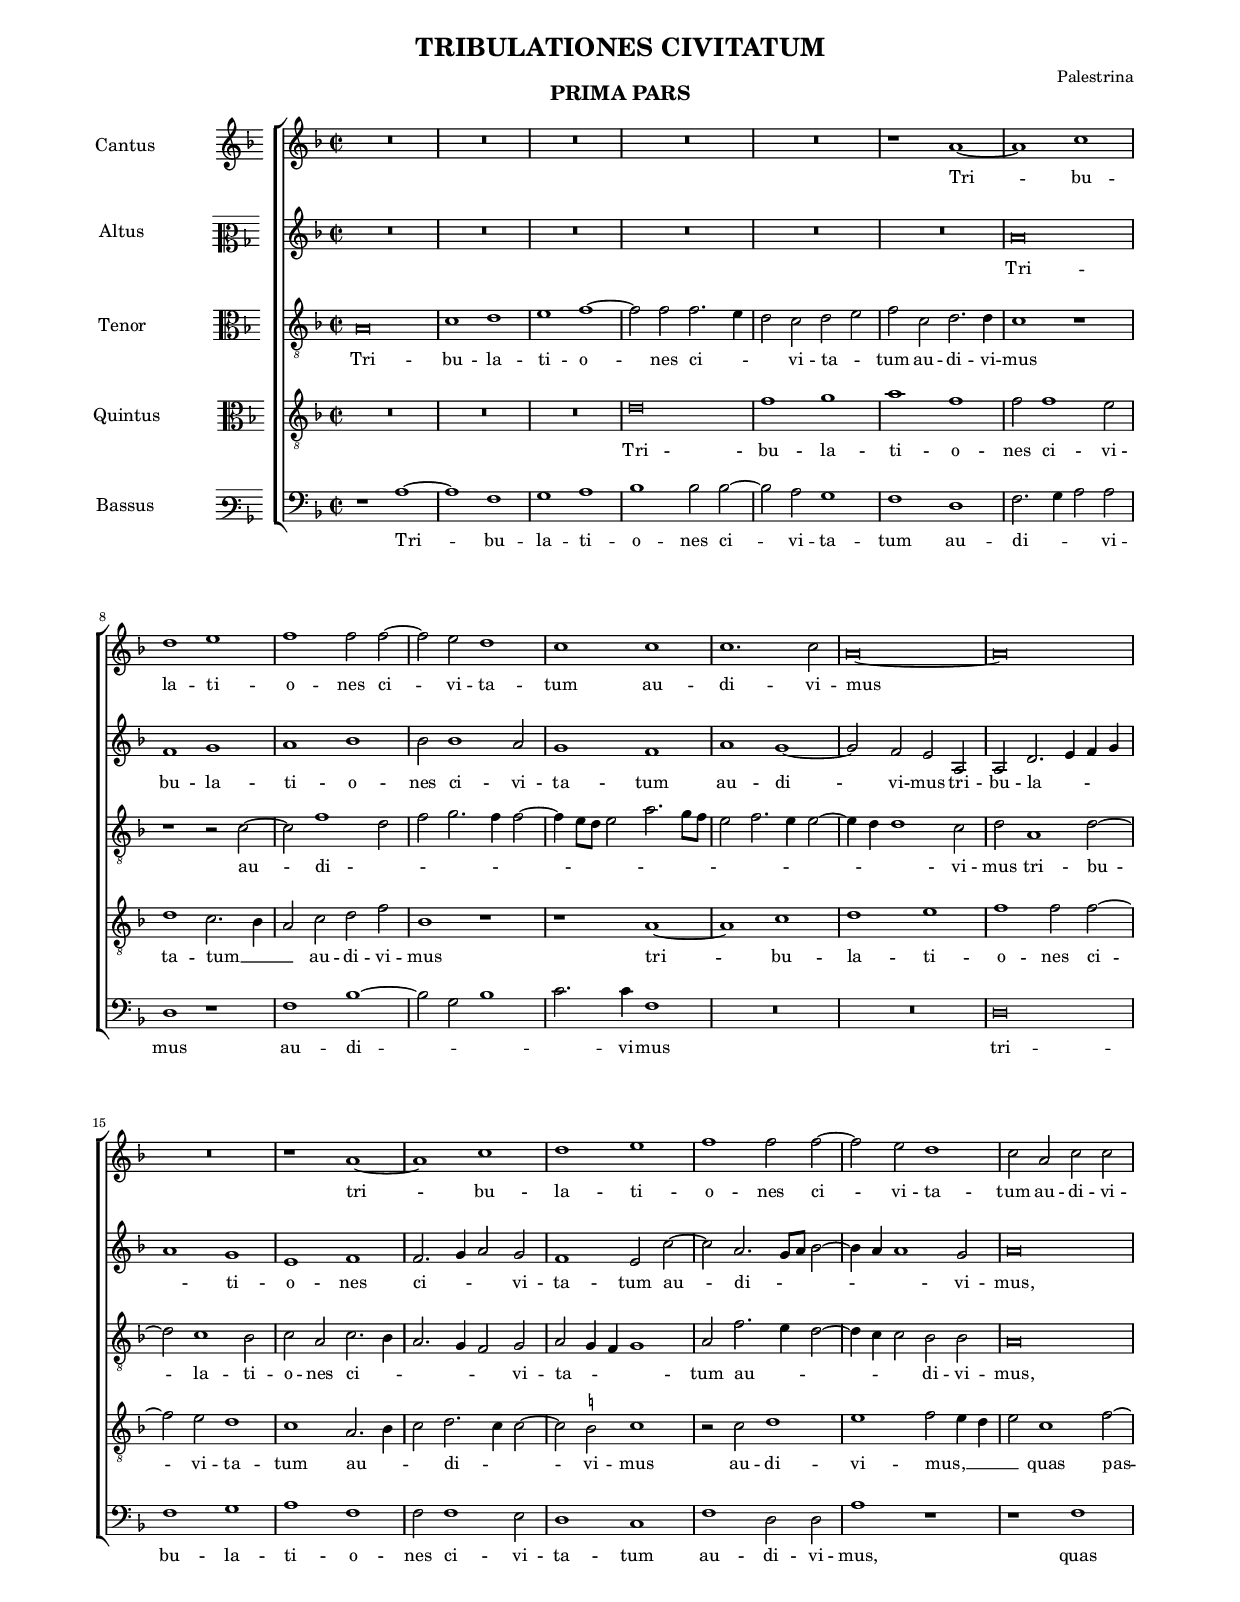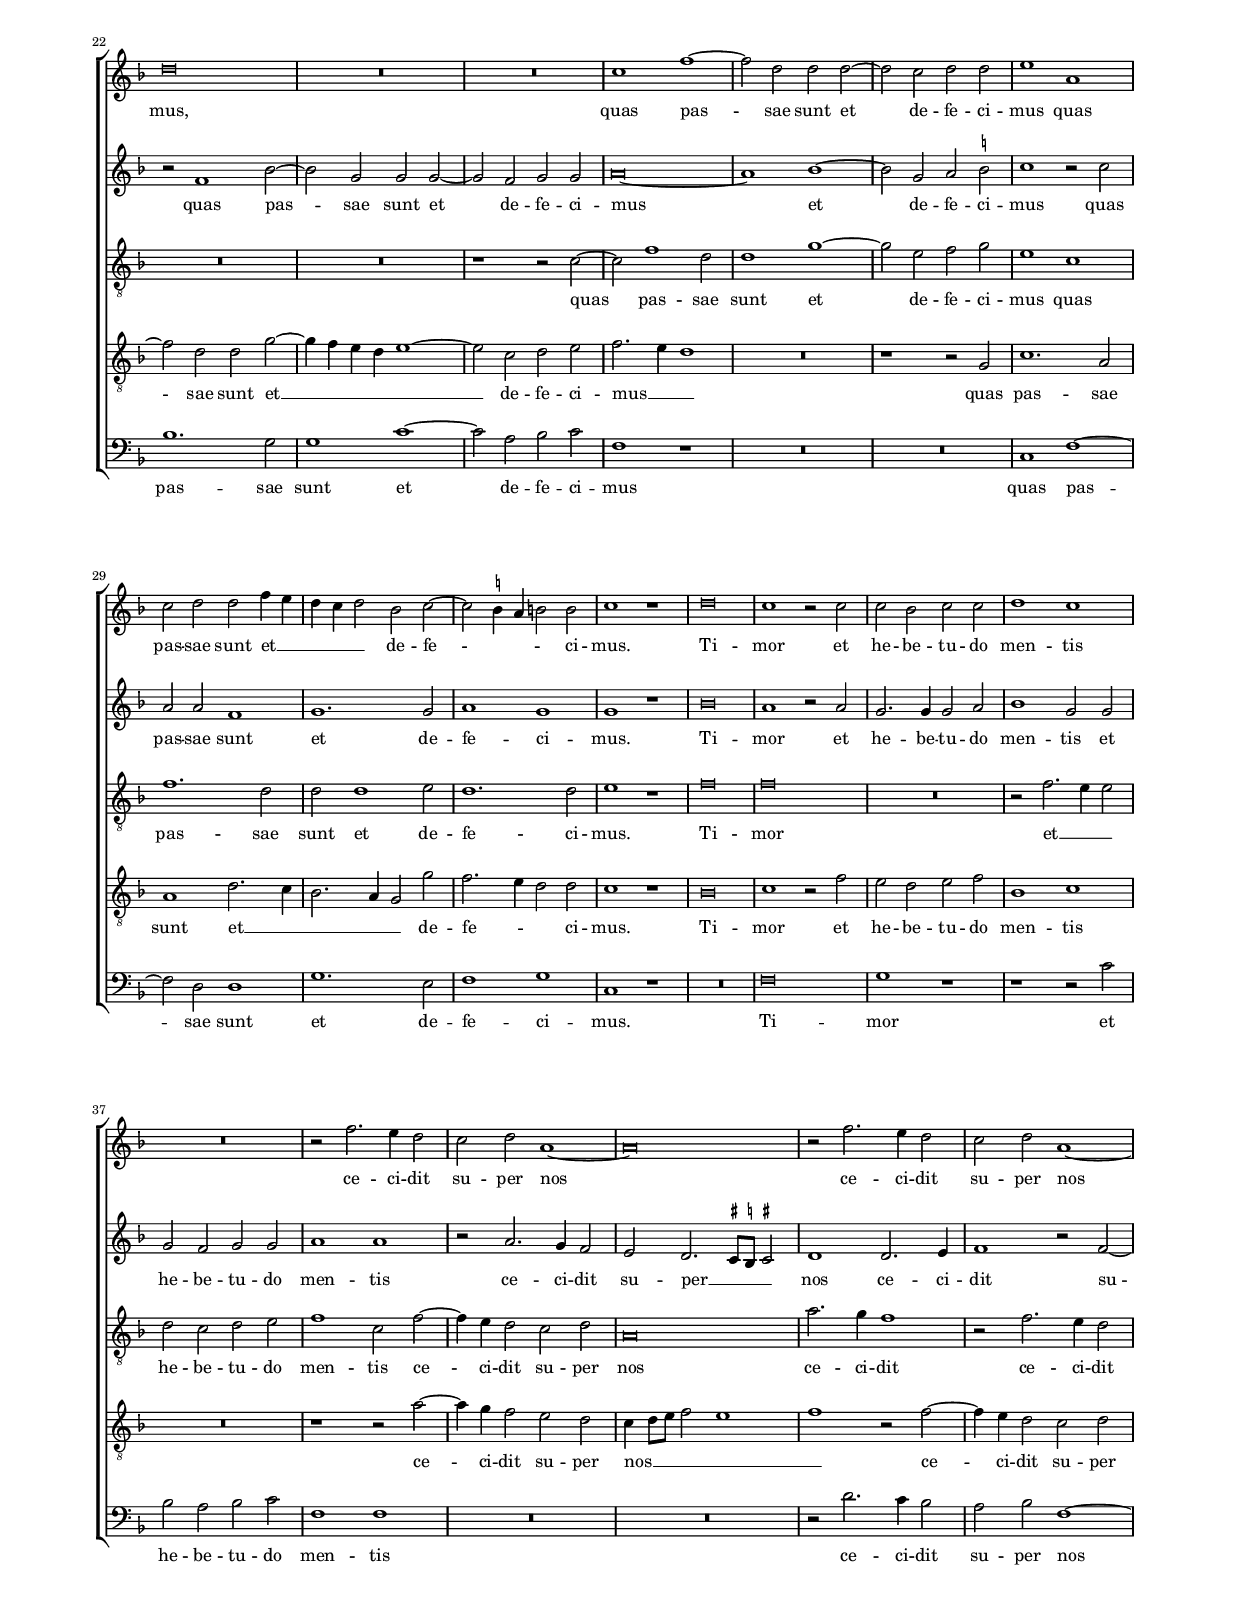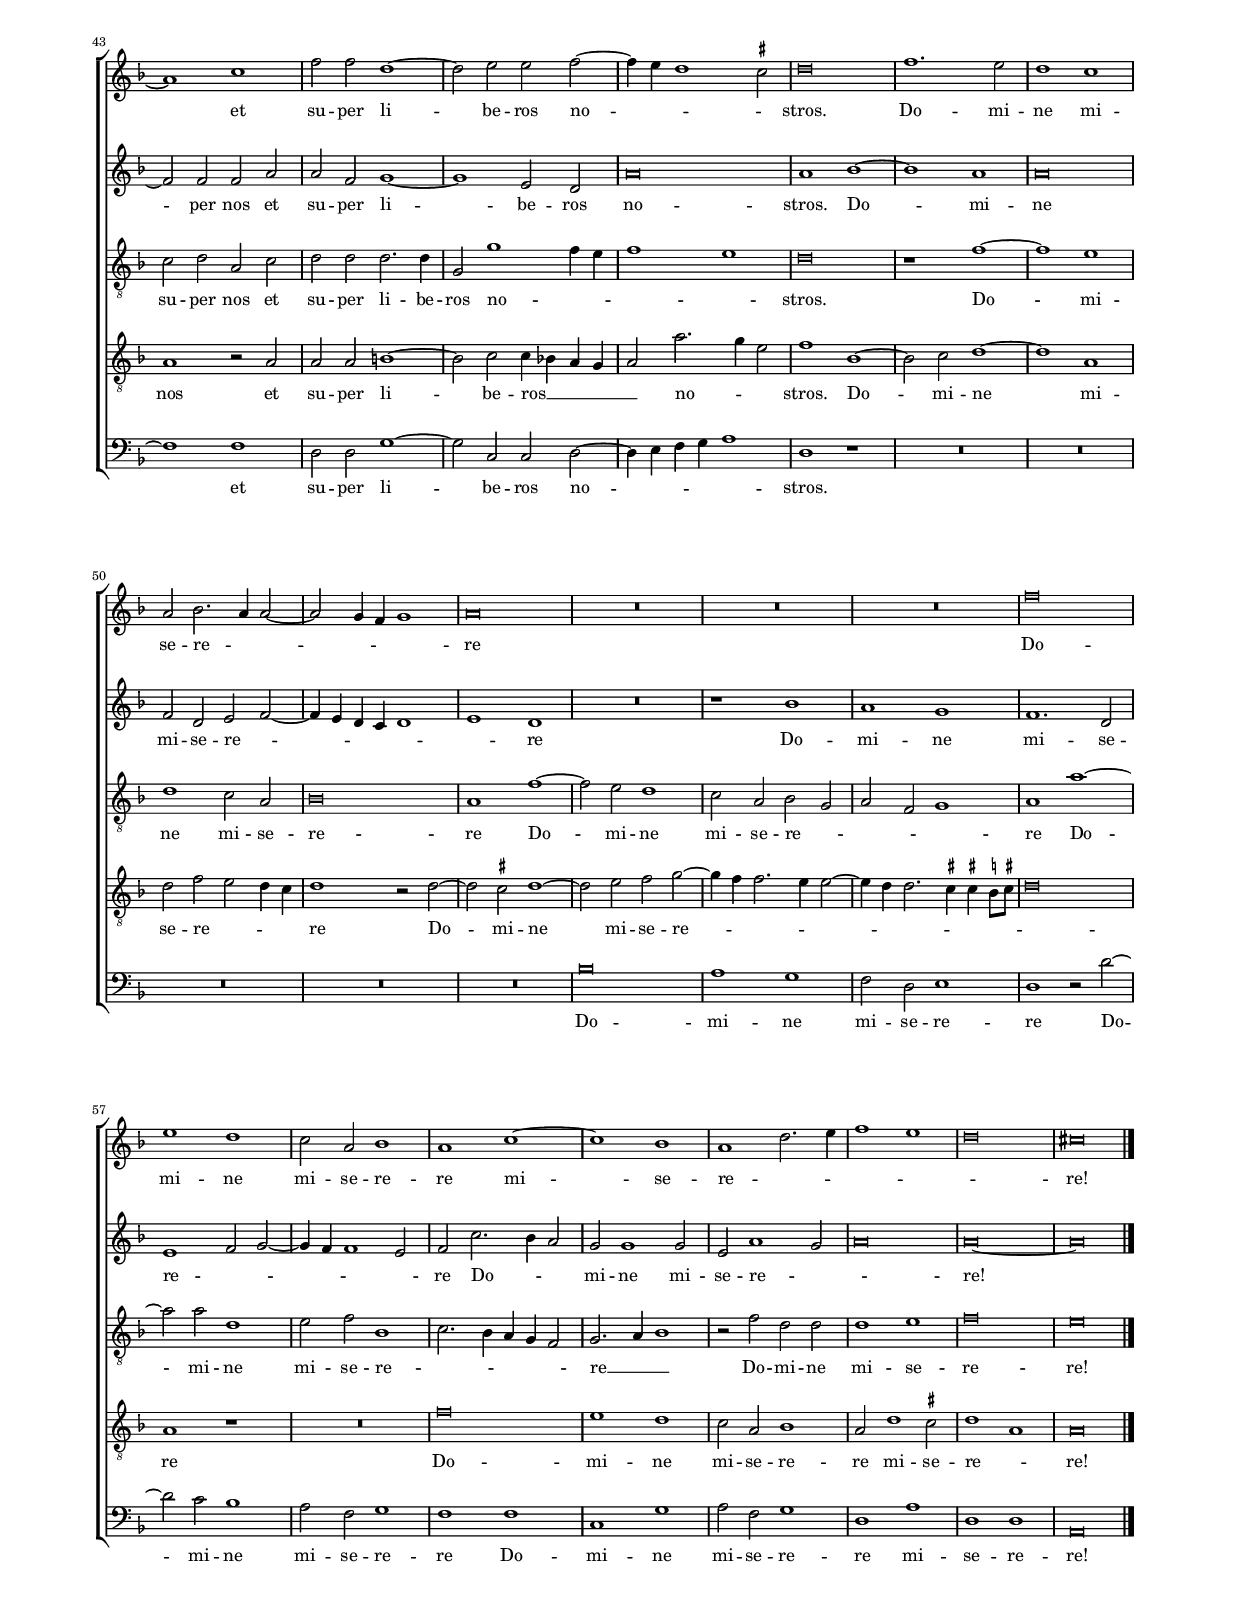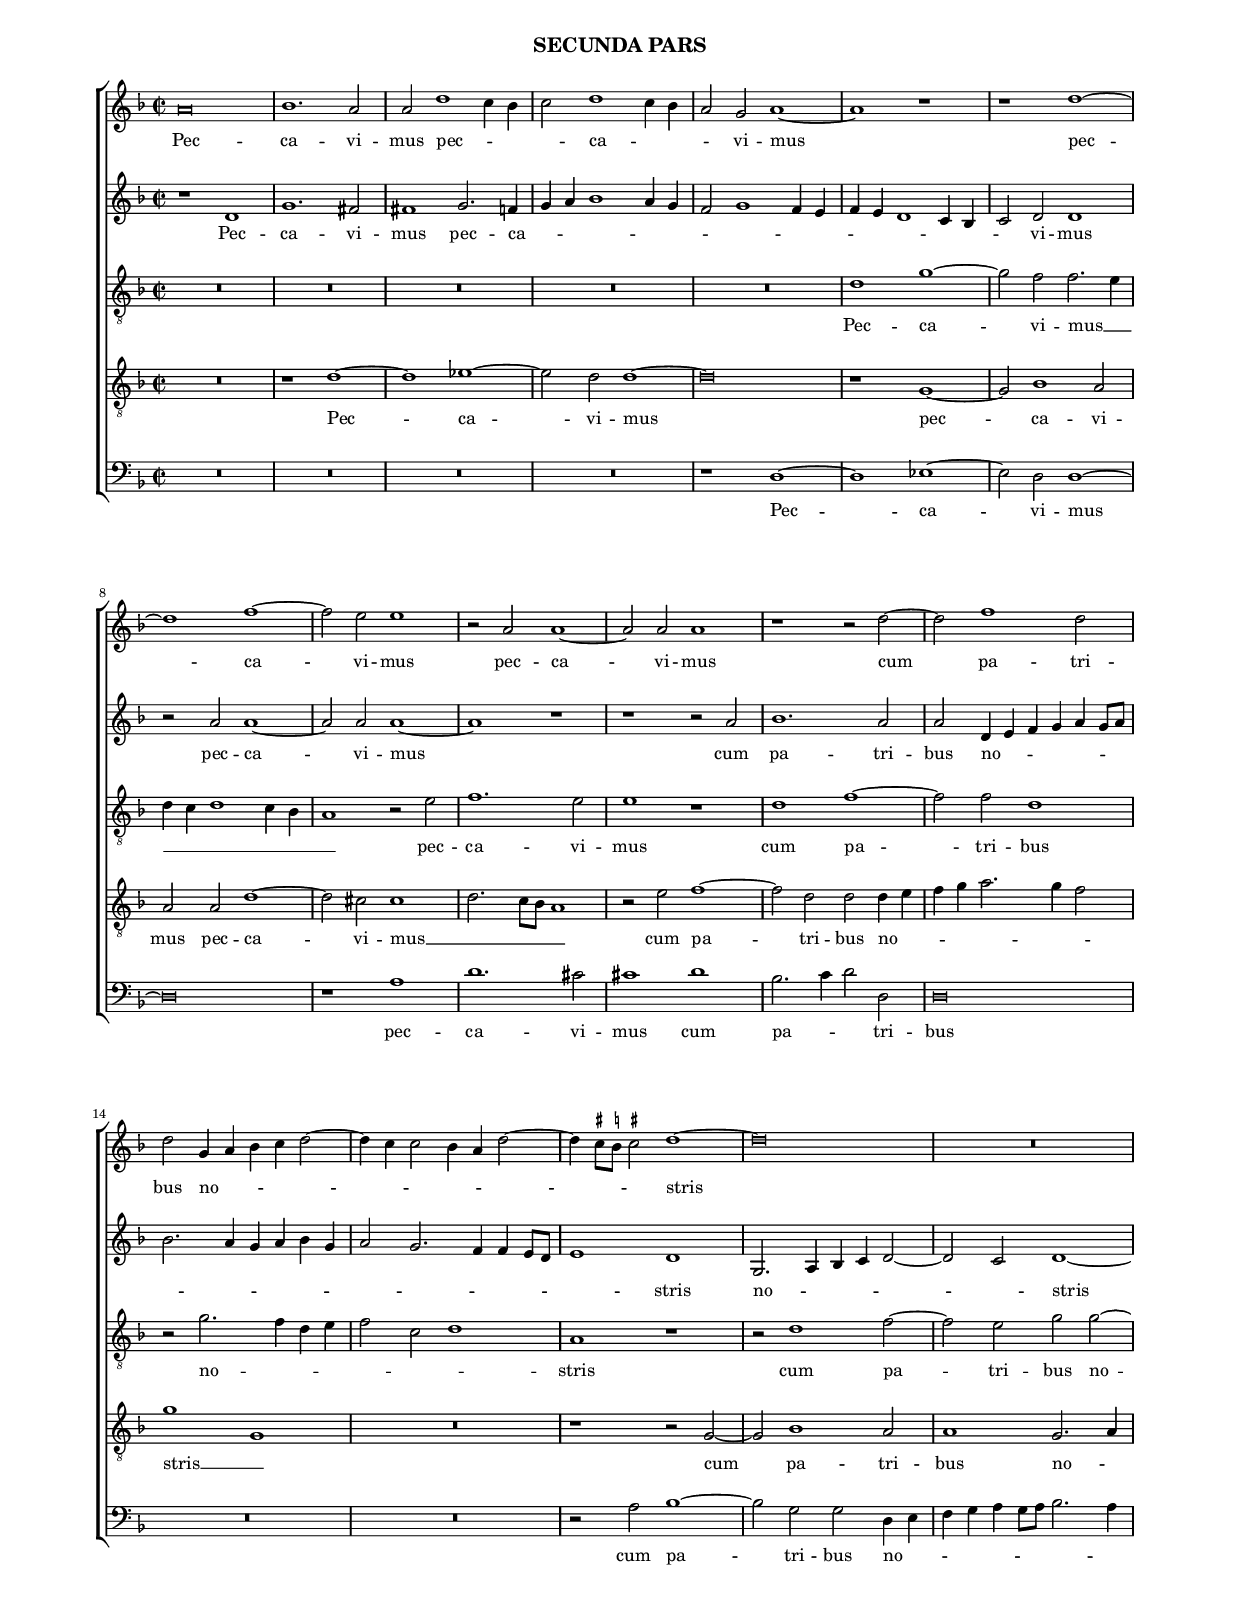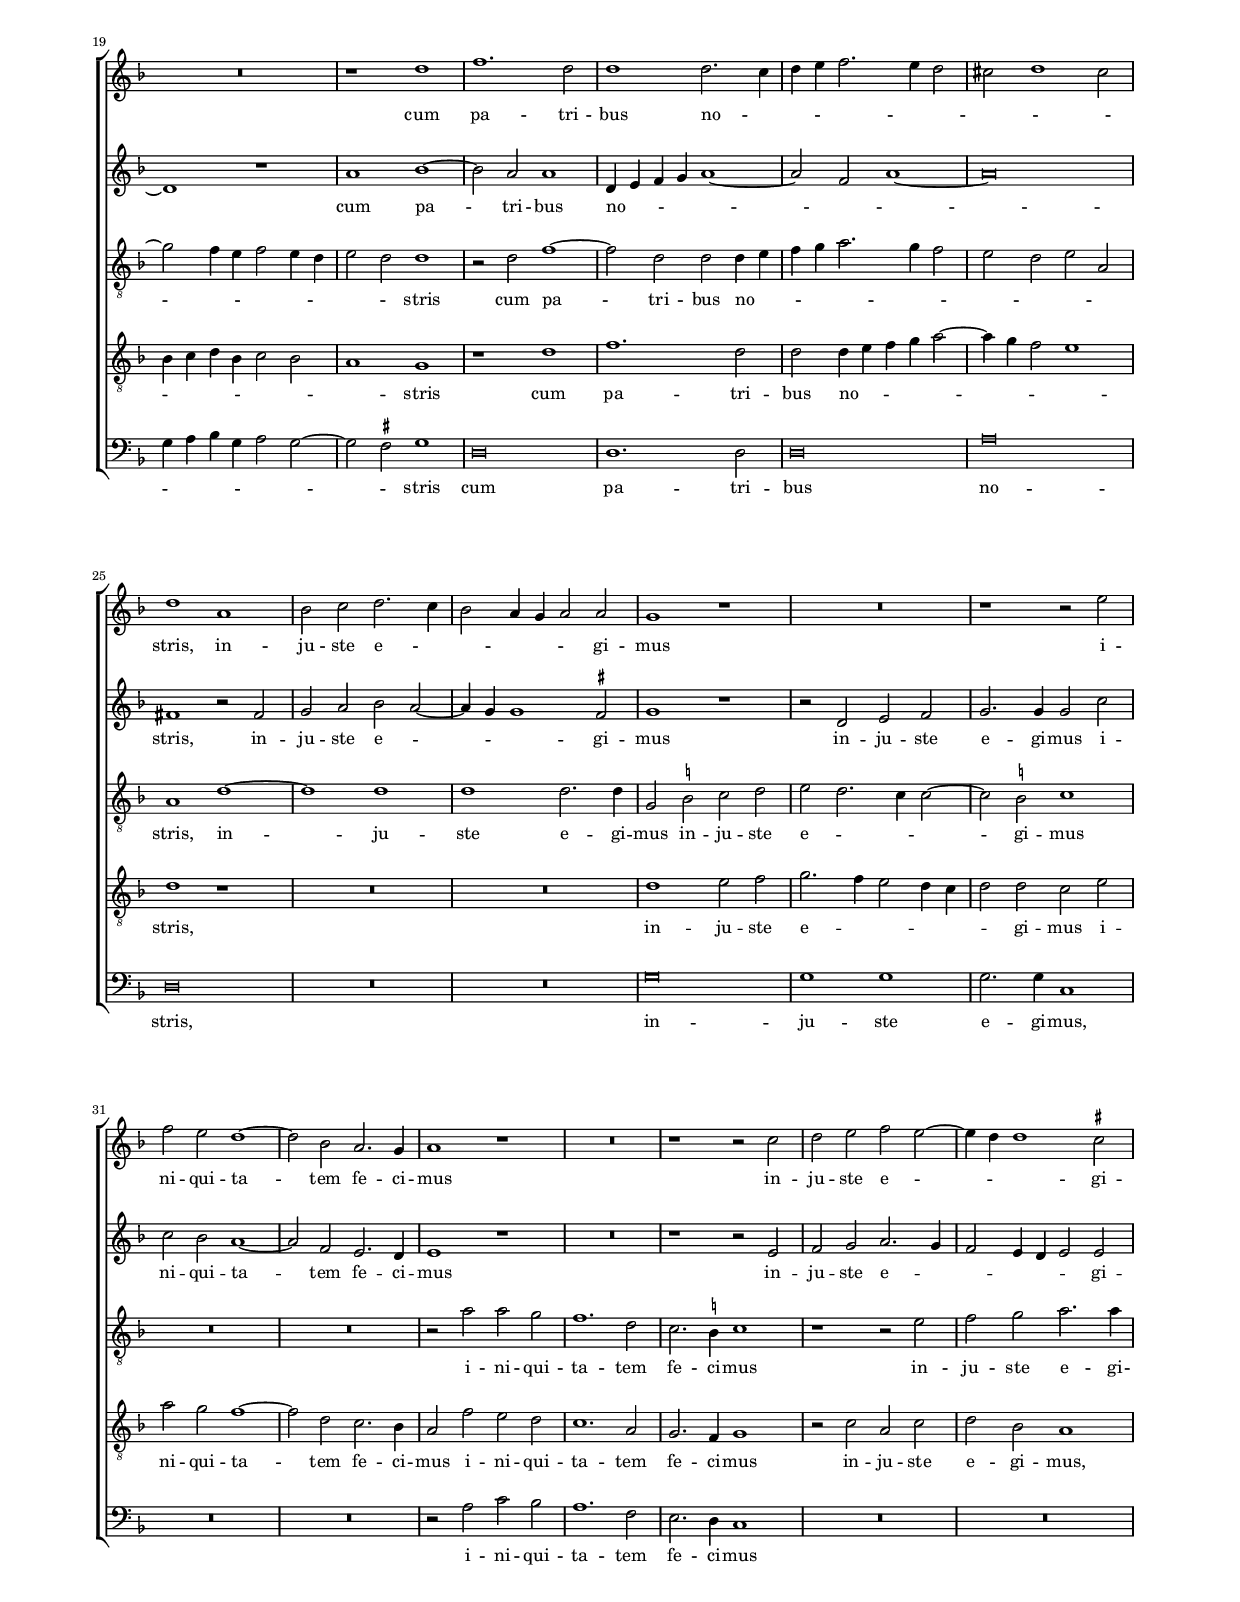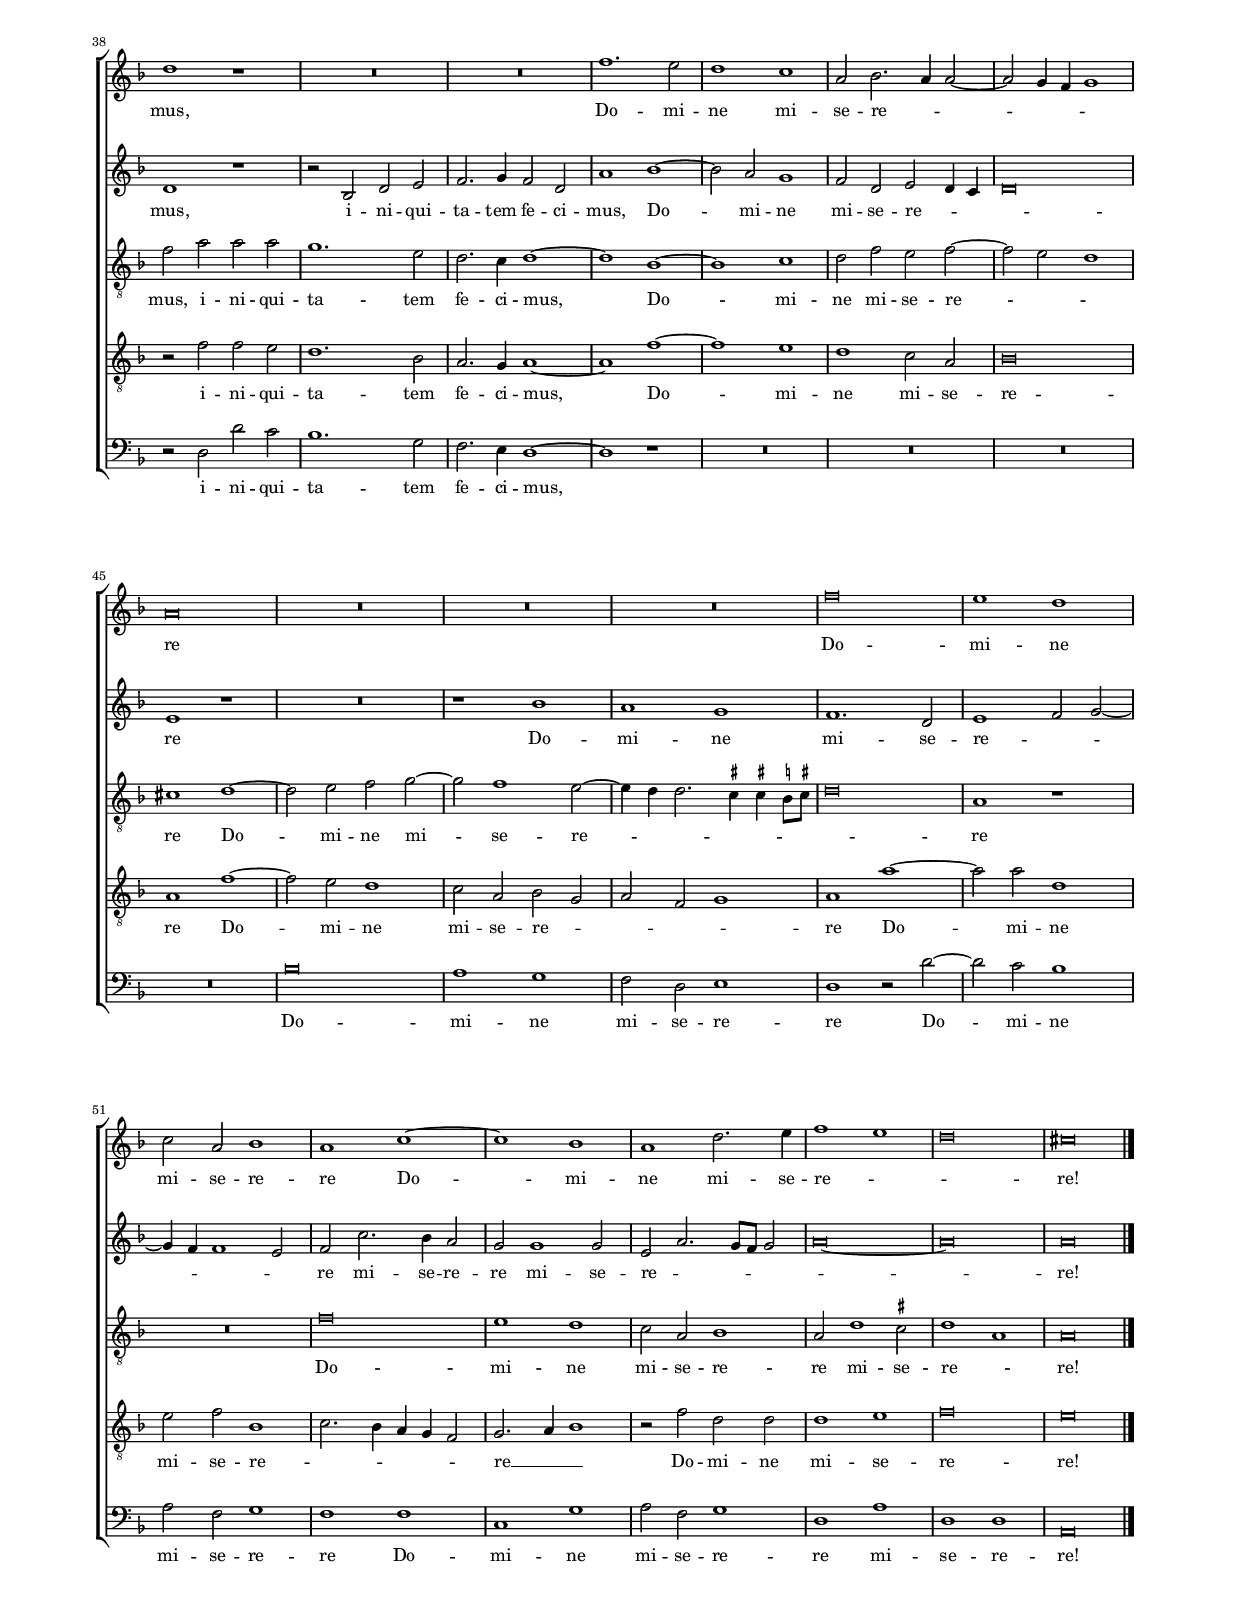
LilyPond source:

\header
{
  title="TRIBULATIONES CIVITATUM"
  composer="Palestrina"
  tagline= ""
}

\version "2.14.0"
\include "deutsch.ly"
#(set-global-staff-size 14)
#(ly:set-option 'point-and-click #f)

	
global = {
	\key f \major
	\time 2/2 \set Score.measureLength = #(ly:make-moment 2 1)
	\skip 1*128 \bar "|." \pageBreak
	}

	ficta = { \once \set suggestAccidentals = ##t }
	
	forget = #(define-music-function (parser location music) (ly:music?) #{
		#(set-accidental-style 'forget)
		$music
		#(set-accidental-style 'default)
		#})


\paper
	{
	top-margin = 1.8 \cm
	bottom-margin = 1.8 \cm
	left-margin = 1.8 \cm
	line-width = 17.4 \cm
	ragged-bottom = ##f
	ragged-last-bottom = ##f
	print-page-number = ##f
	system-system-spacing = #'((basic-distance . 18) (minimum-distance . 14) (padding . 8) (strechability . 50))
	scoreTitleMarkup = \markup { \fill-line  { \null \fontsize #2 \bold \fromproperty #'header:piece \fromproperty #'header:opus } }
	systems-per-page = 3
%	min-systems-per-page = 3
	}


incipitcantus = \markup { \score {
	{
	\set Staff.instrumentName = \markup { \fontsize #1 "Cantus" }
	\key f \major
	\clef violin
	s4 \bar ""
	}
	\layout  {
	raggedright = ##t
	line-width = 3\cm
	\context { \Staff \remove Time_signature_engraver }
	}} \hspace #1 }
      
      
incipitaltus = \markup { \score {
	{
	\set Staff.instrumentName = \markup { \fontsize #1 "Altus" }
	\key f \major
	\clef mezzosoprano
	s4 \bar ""
	}
	\layout  {
	raggedright = ##t
	line-width = 3\cm
	\context { \Staff \remove Time_signature_engraver }
	}} \hspace #1 }


incipittenor = \markup { \score {
	{
	\set Staff.instrumentName = \markup { \fontsize #1 "Tenor" }
	\key f \major
	\clef alto
	s4 \bar ""
	}
	\layout  {
	raggedright = ##t
	line-width = 3\cm
	\context { \Staff \remove Time_signature_engraver }
	}} \hspace #1 }
      
      
incipitquintus = \markup { \score {
	{
	\set Staff.instrumentName = \markup { \fontsize #1 "Quintus" }
	\key f \major
	\clef alto
	s4 \bar ""
	}
	\layout  {
	raggedright = ##t
	line-width = 3\cm
	\context { \Staff \remove Time_signature_engraver }
	}} \hspace #1 }
      
      
incipitbassus = \markup { \score {
	{
	\set Staff.instrumentName = \markup { \fontsize #1 "Bassus" }
	\key f \major
	\clef varbaritone
	s4 \bar ""
	}
	\layout  {
	raggedright = ##t
	line-width = 3\cm
	\context { \Staff \remove Time_signature_engraver }
	}} \hspace #1 }


cantus =  \relative c''
	{
	R\breve
	R\breve
	R\breve
	R\breve
%5
	R\breve
	r1 a~
	a1 c
	d1 e
	f1 f2 f~
%10
	f2 e d1 |
	c1 c
	c1. c2
	a\breve~
	a\breve
%15
	R\breve |
	r1 a~
	a1 c
	d1 e
	f1 f2 f~
%20
	f2 e d1 |
	c2 a c c
	d\breve
	R\breve
	R\breve
%25
	c1 f~ |
	f2 d d d~
	d2 c d d
	e1 a,
	c2 d d f4( e
%30
	d4 c d2) b \slurDown c~ |
	c2( \ficta h4 a h!2) h
	c1 r
	d\breve
	c1 r2 c
%35
	c2 b c c |
	d1 c
	R\breve
	r2 f2. e4 d2
	c2 d a1~
%40
	a\breve |
	r2 f'2. e4 d2
	c2 d a1~
	a1 c
	f2 f d1~
%45
	d2 e e \slurDown f~ |
	f4( e d1 \ficta cis2)
	d\breve
	f1. e2
	d1 c
%50
	a2 b2.( a4 a2~ |
	a2 g4 f g1)
	a\breve
	R\breve
	R\breve
%55
	R\breve |
	f'\breve
	e1 d
	c2 a b1
	a1 c~
%60
	c1 b |
	a1( d2. e4
	f1 e
	d\breve)
	cis\breve
	}
	

altus =  \relative c'
        {
	R\breve
	R\breve
	R\breve
	R\breve
%5
	R\breve
	R\breve
	a'\breve
	f1 g
	a1 b
%10
	b2 b1 a2 |
	g1 f
	a1 g~
	g2 f e a,
	a2 d2.( e4 f g
%15
	a1) g |
	e1 f
	f2.( g4 a2) g
	f1 e2 c'~
	c2 a2.( g8 a b2~
%20
	b4 a a1) g2 |
	a\breve
	r2 f1 b2~
	b2 g g g~
	g2 f g g
%25
	a\breve~ |
	a1 b~
	b2 g a \ficta h
	c1 r2 c
	a2 a f1
%30
	g1. g2 |
	a1 g
	g1 r
	b\breve
	a1 r2 a
%35
	g2. g4 g2 a |
	b1 g2 g
	g2 f g g
	a1 a
	r2 a2. g4 f2
%40
	e2 \slurDown d2.( \ficta cis8 \ficta h \ficta cis!2) |
	d1 d2. e4
	f1 r2 f~
	f2 f f a
	a2 f g1~
%45
	g1 e2 d |
	a'\breve
	a1 b~
	b1 a
	a\breve
%50
	f2 d e( f~ |
	f4 e d c d1
	e1) d
	R\breve
	r1 b'
%55
	a1 g |
	f1. d2
	e1( f2 g~
	g4 f f1 e2)
	f2 c'2.( b4 a2)
%60
	g2 g1 g2 |
	e2 a1( g2
	a\breve)
	a\breve~
	a\breve
	}
	


tenor =  \relative c'
	{
	a\breve
	c1 d
	e1 f~
	f2 f f2.( e4
%5
	d2) c d( e)
	f2 c d2. d4
	c1 r
	r1 r2 c~
	c2 f1( d2
%10
	f2 g2. f4 f2~ |
	f4 e8 d e2 a2. g8 f
	e2 f2. e4 e2~
	e4 d d1) c2
	d2 a1 d2~
%15
	d2 c1 b2 |
	c2 a c2.( b4
	a2. g4 f2) g
	a2( g4 f g1)
	a2 f'2.( e4 d2~
%20
	d4 c c2) b b |
	a\breve
	R\breve
	R\breve
	r1 r2 c~
%25
	c2 f1 d2 |
	d1 g~
	g2 e f g
	e1 c
	f1. d2
%30
	d2 d1 e2 |
	d1. d2
	e1 r
	f\breve
	f\breve
%35
	R\breve |
	r2 f2.( e4 e2)
	d2 c d e
	f1 c2 f~
	f4 e d2 c d
%40
	a\breve |
	a'2. g4 f1
	r2 f2. e4 d2
	c2 d a c
	d2 d d2. d4
%45
	g,2 g'1( f4 e |
	f1 e)
	d\breve
	r1 f~
	f1 e
%50
	d1 c2 a |
	b\breve
	a1 f'~
	f2 e d1
	c2 a b( g
%55
	a2 f g1) |
	a1 a'~
	a2 a d,1
	e2 f b,1(
	c2. b4 a g f2)
%60
	g2.( a4 b1) |
	r2 f' d d
	d1 e
	f\breve
	e\breve
	}

	
quintus  =  \relative c'
	{
	R\breve
	R\breve
	R\breve
	d\breve
%5
	f1 g |
	a1 f
	f2 f1 e2
	d1 c2.( b4
	a2) c d f
%10
	b,1 r |
	r1 a~
	a1 c
	d1 e
	f1 f2 f~
%15
	f2 e d1 |
	c1 a2.( b4
	c2) d2.( c4 c2~
	c2) \ficta h c1
	r2 c d1
%20
	e1 f2( e4 d |
	e2) c1 f2~
	f2 d d g~
	g4( f e d e1~
	e2) c d e
%25
	f2.( e4 d1) |
	R\breve
	r1 r2 g,
	c1. a2
	a1 d2.( c4
%30
	b2. a4 g2) g' |
	f2.( e4 d2) d
	c1 r
	b\breve
	c1 r2 f
%35
	e2 d e f |
	b,1 c
	R\breve
	r1 r2 a'~
	a4 g f2 e d
%40
	c4( d8 e f2 e1 |
	f1) r2 f~
	f4 e d2 c d
	a1 r2 a
	a2 a h1~
%45
	h2 c c4( b a g |
	a2) a'2.( g4 e2)
	f1 b,~
	b2 c d1~
	d1 a
%50
	d2 f( e d4 c) |
	d1 r2 d~
	d2 \ficta cis d1~
	d2 e f \slurDown g~
	g4( f f2. e4 e2~
%55
	e4 d d2. \ficta cis4 \ficta cis! \ficta h8 \ficta cis! |
	d\breve)
	a1 r
	R\breve
	f'\breve
%60
	e1 d |
	c2 a b1
	a2 d1 \ficta cis2
	d1( a)
	a\breve
	}


bassus  =  \relative c
	{
	r1 a'~
	a1 f
	g1 a
	b1 b2 b~
%5
	b2 a g1 |
	f1 d
	f2.( g4 a2) a
	d,1 r
	f1 b~
%10
	b2( g b1 |
	c2.) c4 f,1
	R\breve
	R\breve
	d\breve
%15
	f1 g |
	a1 f
	f2 f1 e2
	d1 c
	f1 d2 d
%20
	a'1 r |
	r1 f
	b1. g2
	g1 c~
	c2 a b c
%25
	f,1 r |
	R\breve
	R\breve
	c1 f~
	f2 d d1
%30
	g1. e2 |
	f1 g
	c,1 r
	R\breve
	f\breve
%35
	g1 r |
	r1 r2 c
	b2 a b c
	f,1 f
	R\breve
%40
	R\breve |
	r2 d'2. c4 b2
	a2 b f1~
	f1 f
	d2 d g1~
%45
	g2 c, c d~ |
	d4( e f g a1)
	d,1 r
	R\breve
	R\breve
%50
	R\breve |
	R\breve
	R\breve
	b'\breve
	a1 g
%55
	f2 d e1 |
	d1 r2 d'~
	d2 c b1
	a2 f g1
	f1 f
%60
	c1 g' |
	a2 f g1
	d1 a'
	d,1 d
	a\breve
	}
	
lyricscantus = \lyricmode {
	Tri -- bu -- la -- ti -- o -- nes ci -- vi -- ta -- tum au -- di -- vi -- mus
	tri -- bu -- la -- ti -- o -- nes ci -- vi -- ta -- tum au -- di -- vi -- mus,
	quas pas -- sae sunt et de -- fe -- ci -- mus
	quas pas -- sae sunt et __ de -- fe -- ci -- mus.
	Ti -- mor et he -- be -- tu -- do men -- tis ce -- ci -- dit su -- per nos
	ce -- ci -- dit su -- per nos
	et su -- per li -- be -- ros no -- stros.
	Do -- mi -- ne mi -- se -- re -- re
	Do -- mi -- ne mi -- se -- re -- re
	mi -- se -- re -- re!
	}

	
lyricsaltus = \lyricmode {
	Tri -- bu -- la -- ti -- o -- nes ci -- vi -- ta -- tum au -- di -- vi -- mus
	tri -- bu -- la -- ti -- o -- nes ci -- vi -- ta -- tum au -- di -- vi -- mus,
	quas pas -- sae sunt et de -- fe -- ci -- mus
	et de -- fe -- ci -- mus
	quas pas -- sae sunt et de -- fe -- ci -- mus.
	Ti -- mor et he -- be -- tu -- do men -- tis
	et he -- be -- tu -- do men -- tis ce -- ci -- dit su -- per __ nos
	ce -- ci -- dit su -- per nos
	et su -- per li -- be -- ros no -- stros.
	Do -- mi -- ne mi -- se -- re -- re
	Do -- mi -- ne mi -- se -- re -- re
	Do -- mi -- ne mi -- se -- re -- re!
	}
	

lyricstenor = \lyricmode {
	Tri -- bu -- la -- ti -- o -- nes ci -- vi -- ta -- tum au -- di -- vi -- mus
	au -- di -- vi -- mus
	tri -- bu -- la -- ti -- o -- nes ci -- vi -- ta -- tum au -- di -- vi -- mus,
	quas pas -- sae sunt et de -- fe -- ci -- mus
	quas pas -- sae sunt et de -- fe -- ci -- mus.
	Ti -- mor et __ he -- be -- tu -- do men -- tis ce -- ci -- dit su -- per nos
	ce -- ci -- dit
	ce -- ci -- dit su -- per nos
	et su -- per li -- be -- ros no -- stros.
	Do -- mi -- ne mi -- se -- re -- re
	Do -- mi -- ne mi -- se -- re -- re
	Do -- mi -- ne mi -- se -- re -- re __
	Do -- mi -- ne mi -- se -- re -- re!
	}

	
lyricsquintus = \lyricmode {
	Tri -- bu -- la -- ti -- o -- nes ci -- vi -- ta -- tum __ au -- di -- vi -- mus
	tri -- bu -- la -- ti -- o -- nes ci -- vi -- ta -- tum au -- di -- vi -- mus
	au -- di -- vi -- mus, __
	quas pas -- sae sunt et __ de -- fe -- ci -- mus __
	quas pas -- sae sunt et __ de -- fe -- ci -- mus.
	Ti -- mor et he -- be -- tu -- do men -- tis ce -- ci -- dit su -- per nos __
	ce -- ci -- dit su -- per nos
	et su -- per li -- be -- ros __ no -- stros.
	Do -- mi -- ne mi -- se -- re -- re
	Do -- mi -- ne mi -- se -- re -- re
	Do -- mi -- ne mi -- se -- re -- re
	mi -- se -- re -- re!
	}
	
	
lyricsbassus = \lyricmode {
	Tri -- bu -- la -- ti -- o -- nes ci -- vi -- ta -- tum au -- di -- vi -- mus
	au -- di -- vi -- mus
	tri -- bu -- la -- ti -- o -- nes ci -- vi -- ta -- tum au -- di -- vi -- mus,
	quas pas -- sae sunt et de -- fe -- ci -- mus
	quas pas -- sae sunt et de -- fe -- ci -- mus.
	Ti -- mor et he -- be -- tu -- do men -- tis ce -- ci -- dit su -- per nos
	et su -- per li -- be -- ros no -- stros.
	Do -- mi -- ne mi -- se -- re -- re
	Do -- mi -- ne mi -- se -- re -- re
	Do -- mi -- ne mi -- se -- re -- re
	mi -- se -- re -- re!
	}
	

\score
{  
	\new ChoirStaff \with { \override StaffGrouper #'staff-staff-spacing #'basic-distance = #12 }
	<<
	
	\new Staff << \global
	\new Voice="v1" {
		\set Staff.instrumentName=\incipitcantus
		\set Staff.midiInstrument = "reed organ"
		\clef "treble"
		\cantus }
	\new Lyrics \lyricsto "v1" {\lyricscantus }
	>>

	
	\new Staff << \global
	\new Voice="v2" {
		\set Staff.instrumentName=\incipitaltus
		\set Staff.midiInstrument = "reed organ"
		\clef "treble" 
		\altus}
	\new Lyrics \lyricsto "v2" {\lyricsaltus }
	>>

	
	\new Staff << \global
	\new Voice="v3" {
		\set Staff.instrumentName=\incipittenor
		\set Staff.midiInstrument = "reed organ"
		\clef "G_8"
		\tenor }
	\new Lyrics \lyricsto "v3" {\lyricstenor }
	>>
	
	
	\new Staff << \global
	\new Voice="v5" {
		\set Staff.instrumentName=\incipitquintus
		\set Staff.midiInstrument = "reed organ"
		\clef "G_8"
		\quintus}
	\new Lyrics \lyricsto "v5" {\lyricsquintus }
	>>
	
	
	\new Staff << \global
	\new Voice="v4" {
		\set Staff.instrumentName=\incipitbassus
		\set Staff.midiInstrument = "reed organ"
		\clef "bass" 
		\bassus }
	\new Lyrics \lyricsto "v4" {\lyricsbassus}
	>>
	
	>>
		
	\layout
	{
	indent = 3 \cm
	\context { \Staff \override VerticalAxisGroup #'minimum-Y-extent = #'(-3 . 4)}
	\context { \Staff \override TimeSignature #'break-visibility = #end-of-line-invisible }
%	\context { \Staff \override InstrumentName #'X-offset = #'-25 }
	\context { \Voice \override Slur #'transparent = ##t }
	\context { \Score \override BarNumber #'padding = #2 }
	\context { \Voice \override NoteHead #'style = #'baroque }
	}
	
	\header { piece = "PRIMA PARS" }

\midi
	{
    	\context {
	\Score
	tempoWholesPerMinute = #(ly:make-moment 85 2) }
	}
	
}

%%%%%%%%%%%%%%%%%%%%  PARS SECUNDA


global = {
	\key f \major
	\time 2/2 \set Score.measureLength = #(ly:make-moment 2 1)
	\skip 1*114 \bar "|."
	}

	
cantus =  \relative c''
	{
	a\breve
	b1. a2
	a2 d1( c4 b
	c2) d1( c4 b
%5
	a2) g a1~ |
	a1 r
	r1 d~
	d1 f~
	f2 e e1
%10
	r2 a, a1~ |
	a2 a a1
	r1 r2 d~
	d2 f1 d2
	d2 \slurDown g,4( a b c d2~
%15
	d4 c c2 b4 a d2~ |
	d4 \ficta cis8 \ficta h \ficta cis!2) d1~
	d\breve
	R\breve
	R\breve
%20
	r1 d |
	f1. d2
	d1 d2.( c4
	d4 e f2. e4 d2
	cis2 d1 cis2)
%25
	d1 a |
	b2 c d2.( c4
	b2 a4 g a2) a
	g1 r
	R\breve
%30
	r1 r2 e' |
	f2 e d1~
	d2 b a2. g4
	a1 r
	R\breve
%35
	r1 r2 c |
	d2 e f( e~
	e4 d d1) \ficta cis2
	d1 r
	R\breve
%40
	R\breve |
	f1. e2
	d1 c
	a2 b2.( a4 a2~
	a2 g4 f g1)
%45
	a\breve |
	R\breve
	R\breve
	R\breve
	f'\breve
%50
	e1 d |
	c2 a b1
	a1 c~
	c1 b
	a1 d2. e4
%55
	f1( e |
	d\breve)
	cis\breve
	}


altus =  \relative c'
        {
	r1 d
	g1. fis2
	fis1 g2. f4(
	g4 a b1 a4 g
%5
	f2 g1 f4 e |
	f4 e d1 c4 b
	c2) d d1
	r2 a' a1~
	a2 a a1~
%10
	a1 r |
	r1 r2 a
	b1. a2
	a2 d,4( e f g a g8 a
	b2. a4 g a b g
%15
	a2 g2. f4 f e8 d |
	e1) d
	g,2.( a4 b c d2~
	d2 c) d1~
	d1 r
%20
	a'1 b~ |
	b2 a a1
	d,4( e f g a1~
	a2 f a1~
	a\breve)
%25
	fis1 r2 fis2 |
	g2 a b( a~
	a4 g g1) \ficta fis2
	g1 r
	r2 d e f
%30
	g2. g4 g2 c |
	c2 b a1~
	a2 f e2. d4
	e1 r
	R\breve
%35
	r1 r2 e |
	f2 g a2.( g4
	f2 e4 d e2) e
	d1 r
	r2 b d e
%40
	f2. g4 f2 d |
	a'1 b~
	b2 a g1
	f2 d e2( d4 c
	d\breve)
%45
	e1 r |
	R\breve
	r1 b'
	a1 g
	f1. d2
%50
	e1( f2 g~ |
	g4 f f1 e2)
	f2 c'2. b4 a2
	g2 g1 g2
	e2( a2. g8 f g2
%55
	a\breve~ |
	a\breve)
	a\breve
	}
	


tenor =  \relative c'
	{
	R\breve
	R\breve
	R\breve
	R\breve
%5
	R\breve
	d1 g~
	g2 f f2.( e4
	d4 c d1 c4 b
	a1) r2 e'
%10
	f1. e2 |
	e1 r
	d1 f~
	f2 f d1
	r2 g2.( f4 d e
%15
	f2 c d1) |
	a1 r
	r2 d1 f2~
	f2 e g g~
	g2( f4 e f2 e4 d
%20
	e2 d) d1 |
	r2 d f1~
	f2 d d d4( e
	f4 g a2. g4 f2
	e2 d e a,)
%25
	a1 d~ |
	d1 d
	d1 d2. d4
	g,2 \ficta h c d
	e2( d2. c4 c2~
%30
	c2) \ficta h c1 |
	R\breve
	R\breve
	r2 a' a g
	f1. d2
%35
	c2. \ficta h4 c1 |
	r1 r2 e
	f2 g a2. a4
	f2 a a a
	g1. e2
%40
	d2. c4 d1~ |
	d1 b~
	b1 c
	d2 f e f~
	f2( e d1)
%45
	cis1 d~ |
	d2 e f g~
	g2 f1 \slurDown e2~
	e4( d d2. \ficta cis4 \ficta cis! \ficta h8 \ficta cis!
	d\breve)
%50
	a1 r |
	R\breve
	f'\breve
	e1 d
	c2 a b1
%55
	a2 d1 \ficta cis2 |
	d1( a)
	a\breve
	}

	
quintus  =  \relative c'
	{
	R\breve
	r1 d~
	d1 es~
	es2 d d1~
%5
	d\breve |
	r1 g,~
	g2 b1 a2
	a2 a d1~
	d2 cis cis1(
%10
	d2. c8 b a1) |
	r2 e' f1~
	f2 d d d4( e
	f4 g a2. g4 f2)
	g1( g,)
%15
	R\breve |
	r1 r2 g~
	g2 b1 a2
	a1 g2.( a4
	b4 c d b c2 b
%20
	a1) g |
	r1 d'
	f1. d2
	d2 d4( e f g a2~
	a4 g f2 e1)
%25
	d1 r |
	R\breve
	R\breve
	d1 e2 f
	g2.( f4 e2 d4 c
%30
	d2) d c e |
	a2 g f1~
	f2 d c2. b4
	a2 f' e d
	c1. a2
%35
	g2. f4 g1 |
	r2 c a c
	d2 b a1
	r2 f' f e
	d1. b2
%40
	a2. g4 a1~ |
	a1 f'~
	f1 e
	d1 c2 a
	b\breve
%45
	a1 f'~ |
	f2 e d1
	c2 a b( g
	a2 f g1)
	a1 a'~
%50
	a2 a d,1 |
	e2 f b,1(
	c2. b4 a g f2)
	g2.( a4 b1)
	r2 f' d d
%55
	d1 e |
	f\breve
	e\breve
	}


bassus  =  \relative c
	{
	R\breve
	R\breve
	R\breve
	R\breve
%5
	r1 d~
	d1 es~
	es2 d d1~
	d\breve
	r1 a'
%10
	d1. cis2 |
	cis1 d
	b2.( c4 d2) d,
	d\breve
	R\breve
%15
	R\breve |
	r2 a' b1~
	b2 g g \slurDown d4( e
	f4 g a g8 a b2. a4
	g4 a b g a2 g~
%20
	g2 \ficta fis) g1 |
	d\breve
	d1. d2
	d\breve
	a'\breve
%25
	d,\breve |
	R\breve
	R\breve
	g\breve
	g1 g
%30
	g2. g4 c,1 |
	R\breve
	R\breve
	r2 a' c b
	a1. f2
%35
	e2. d4 c1 |
	R\breve
	R\breve
	r2 d d' c
	b1. g2
%40
	f2. e4 d1~ |
	d1 r
	R\breve
	R\breve
	R\breve
%45
	R\breve |
	b'\breve
	a1 g
	f2 d e1
	d1 r2 d'~
%50
	d2 c b1 |
	a2 f g1
	f1 f
	c1 g'
	a2 f g1
%55
	d1 a' |
	d,1 d
	a\breve
	}
	
lyricscantus = \lyricmode {
	Pec -- ca -- vi -- mus
	pec -- ca -- vi -- mus
	pec -- ca -- vi -- mus
	pec -- ca -- vi -- mus
	cum pa -- tri -- bus no -- stris
	cum pa -- tri -- bus no -- stris,
	in -- ju -- ste e -- gi -- mus
	i -- ni -- qui -- ta -- tem fe -- ci -- mus
	in -- ju -- ste e -- gi -- mus,
	Do -- mi -- ne mi -- se -- re -- re
	Do -- mi -- ne mi -- se -- re -- re
	Do -- mi -- ne mi -- se -- re -- re!
	}

	
lyricsaltus = \lyricmode {
	Pec -- ca -- vi -- mus
	pec -- ca -- vi -- mus
	pec -- ca -- vi -- mus
	cum pa -- tri -- bus no -- stris
	no -- stris
	cum pa -- tri -- bus no -- stris,
	in -- ju -- ste e -- gi -- mus
	in -- ju -- ste e -- gi -- mus
	i -- ni -- qui -- ta -- tem fe -- ci -- mus
	in -- ju -- ste e -- gi -- mus,
	i -- ni -- qui -- ta -- tem fe -- ci -- mus,
	Do -- mi -- ne mi -- se -- re -- re
	Do -- mi -- ne mi -- se -- re -- re
	mi -- se -- re -- re
	mi -- se -- re -- re!
	}
	

lyricstenor = \lyricmode {
	Pec -- ca -- vi -- mus __
	pec -- ca -- vi -- mus
	cum pa -- tri -- bus no -- stris
	cum pa -- tri -- bus no -- stris
	cum pa -- tri -- bus no -- stris,
	in -- ju -- ste e -- gi -- mus
	in -- ju -- ste e -- gi -- mus
	i -- ni -- qui -- ta -- tem fe -- ci -- mus
	in -- ju -- ste e -- gi -- mus,
	i -- ni -- qui -- ta -- tem fe -- ci -- mus,
	Do -- mi -- ne mi -- se -- re -- re
	Do -- mi -- ne mi -- se -- re -- re
	Do -- mi -- ne mi -- se -- re -- re
	mi -- se -- re -- re!
	}

	
lyricsquintus = \lyricmode {
	Pec -- ca -- vi -- mus
	pec -- ca -- vi -- mus
	pec -- ca -- vi -- mus __
	cum pa -- tri -- bus no -- stris __
	cum pa -- tri -- bus no -- stris
	cum pa -- tri -- bus no -- stris,
	in -- ju -- ste e -- gi -- mus
	i -- ni -- qui -- ta -- tem fe -- ci -- mus
	i -- ni -- qui -- ta -- tem fe -- ci -- mus
	in -- ju -- ste e -- gi -- mus,
	i -- ni -- qui -- ta -- tem fe -- ci -- mus,
	Do -- mi -- ne mi -- se -- re -- re
	Do -- mi -- ne mi -- se -- re -- re
	Do -- mi -- ne mi -- se -- re -- re __
	Do -- mi -- ne mi -- se -- re -- re!
	}
	
	
lyricsbassus = \lyricmode {
	Pec -- ca -- vi -- mus
	pec -- ca -- vi -- mus
	cum pa -- tri -- bus
	cum pa -- tri -- bus no -- stris
	cum pa -- tri -- bus no -- stris,
	in -- ju -- ste e -- gi -- mus,
	i -- ni -- qui -- ta -- tem fe -- ci -- mus
	i -- ni -- qui -- ta -- tem fe -- ci -- mus,
	Do -- mi -- ne mi -- se -- re -- re
	Do -- mi -- ne mi -- se -- re -- re
	Do -- mi -- ne mi -- se -- re -- re
	mi -- se -- re -- re!
	}
	

\score
{  
	\new ChoirStaff \with { \override StaffGrouper #'staff-staff-spacing #'basic-distance = #12 }
	<<
	
	\new Staff <<\global
	\new Voice="v1" {
	  %\set Staff.instrumentName=\incipitcantus
		\set Staff.midiInstrument = "reed organ"
		\clef "treble"
		\cantus }
	\new Lyrics \lyricsto "v1" {\lyricscantus }
	>>

	
	\new Staff << \global
	\new Voice="v2" {
	  %\set Staff.instrumentName=\incipitaltus
		\set Staff.midiInstrument = "reed organ"
		\clef "treble" 
		\altus}
	\new Lyrics \lyricsto "v2" {\lyricsaltus }
	>>

	
	\new Staff <<\global
	\new Voice="v3" {
	  %\set Staff.instrumentName=\incipittenor
		\set Staff.midiInstrument = "reed organ"
		\clef "G_8"
		\tenor }
	\new Lyrics \lyricsto "v3" {\lyricstenor }
	>>
	
	
	\new Staff << \global
	\new Voice="v5" {
	  %\set Staff.instrumentName=\incipitquintus
		\set Staff.midiInstrument = "reed organ"
		\clef "G_8"
		\quintus}
	\new Lyrics \lyricsto "v5" {\lyricsquintus }
	>>
	
	
	\new Staff <<\global
	\new Voice="v4" {
	  %\set Staff.instrumentName=\incipitbassus
		\set Staff.midiInstrument = "reed organ"
		\clef "bass" 
		\bassus }
	\new Lyrics \lyricsto "v4" {\lyricsbassus}
	>>
	
	>>
		
	\layout
	{
	indent = 0 \cm
	\context { \Staff \override VerticalAxisGroup #'minimum-Y-extent = #'(-3 . 4)}
	\context { \Staff \override TimeSignature #'break-visibility = #end-of-line-invisible }
%	\context { \Staff \override InstrumentName #'X-offset = #'-25 }
	\context { \Voice \override Slur #'transparent = ##t }
	\context { \Score \override BarNumber #'padding = #2 }
	\context { \Voice \override NoteHead #'style = #'baroque }
	}

	\header { piece = "SECUNDA PARS" }
	
\midi
	{
    	\context {
	\Score
	tempoWholesPerMinute = #(ly:make-moment 90 2) }
	}
	
}

% EOF